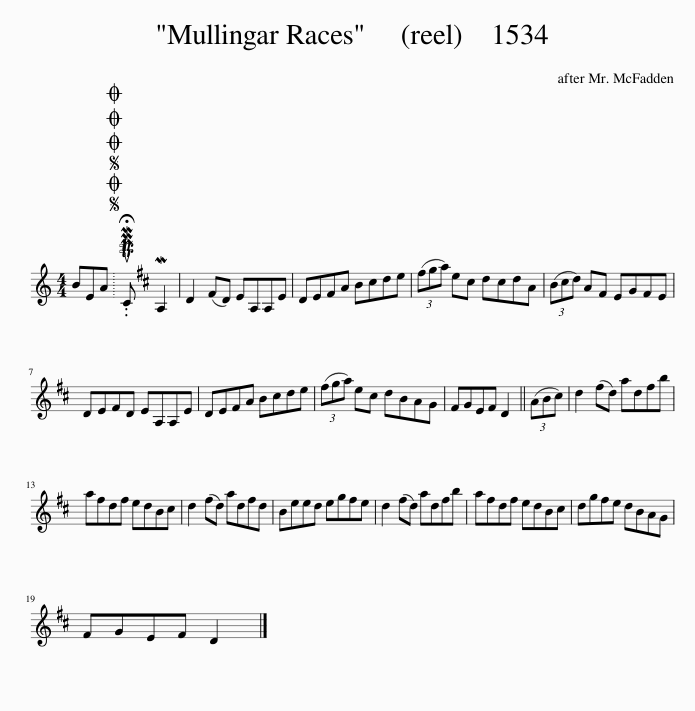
X:1
L:1/8
M:4/4
I:linebreak $
K:C
V:1 treble
V:1
 BEA |SOSOOO .!fermata!PMTuC MA,2 | D2 (^FD) EA,A,E | DE^FA B^cde | (3(^fga) e^c dcdA | %5
 (3(B^cd) A^F EGFE |$ DE^FD EA,A,E | DE^FA B^cde | (3(^fga) e^c dBAG | ^FGEF D2 || %10
 (3(AB^c) | d2 (^fd) adfb |$ a^fdf edB^c | d2 (^fd) adfd | Beed eg^fe | %15
 d2 (^fd) adfb | a^fdf edB^c | dg^fe dBAG |$ ^FGEF D2 |] %19
